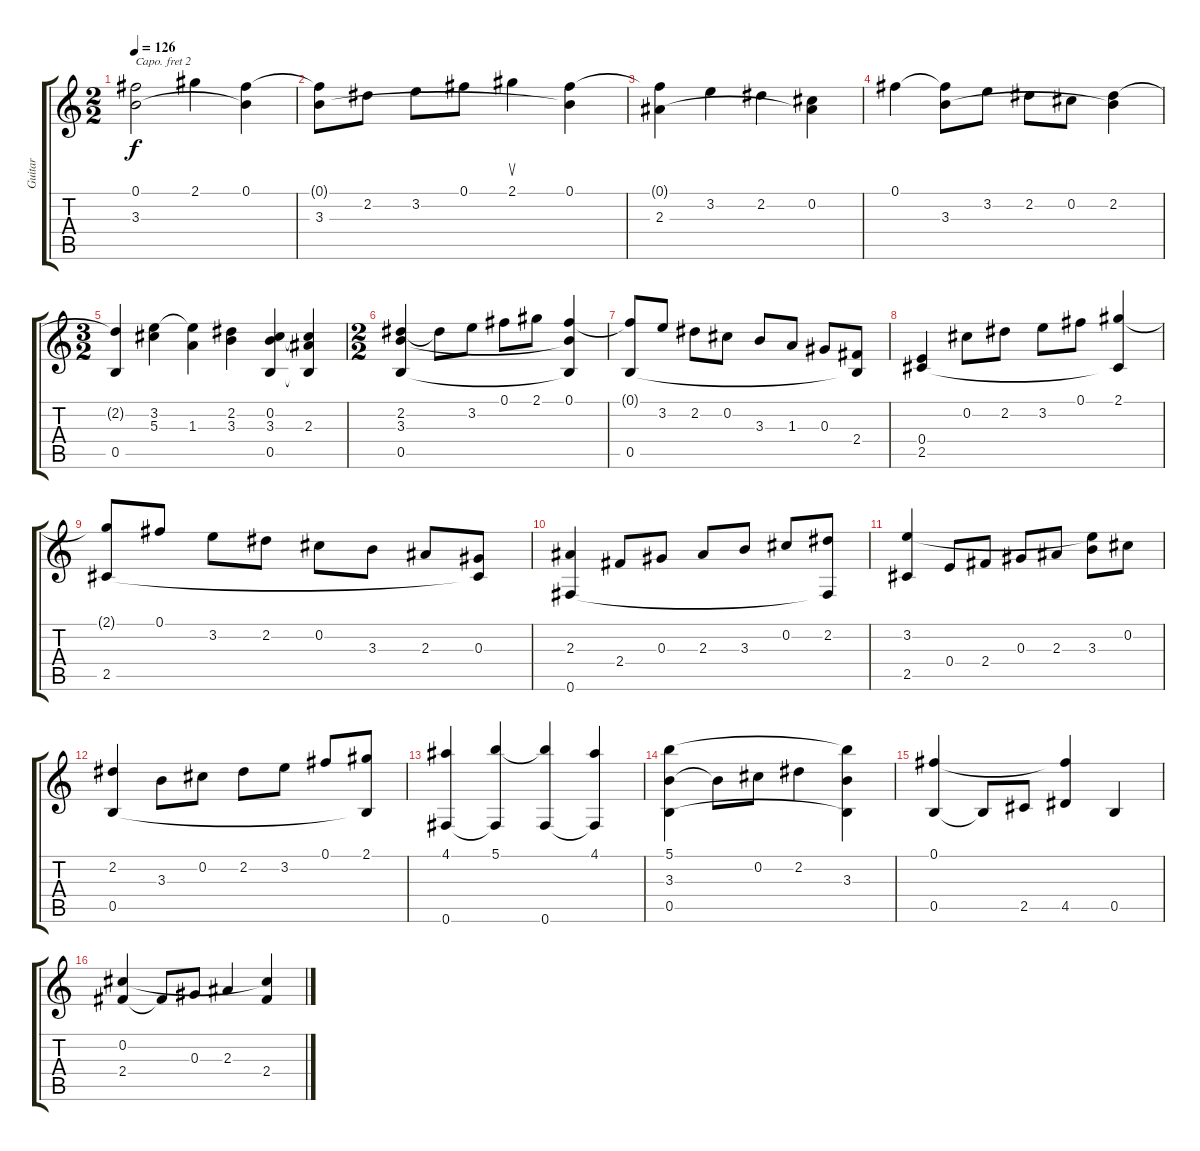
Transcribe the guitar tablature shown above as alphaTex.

\track ("Guitar" "Guitar") {instrument acousticguitarnylon}
\staff {score tabs}
\capo 2
\tuning (E4 B3 Gb3 D3 A2 E2) {hide}
\ts (2 2)
\tempo 126
\clef g2
\ks c
(0.1 3.3).2{dy f instrument acousticguitarnylon} 2.1.4 (0.1 3.3{t}).4 |
(0.1{t} 3.3).8 2.2.8 3.2.8 0.1.8 2.1.4{su} (0.1 3.3{t}).4 |
(0.1{t} 2.3).4 3.2.4 2.2.4 (0.2 2.3{t}).4 |
0.1.4 (0.1{t} 3.3).8 3.2.8 2.2.8 0.2.8 (2.2 3.3{t}).4 |
\ts (3 2)
(2.2{t} 0.5).4 (3.2 5.3).4 (3.2{t} 1.3).4 (2.2 3.3).4 (0.2 3.3 0.5).4 (0.2{t} 2.3 0.5{t}).4 |
\ts (2 2)
(2.2 3.3 0.5).4 2.2{t}.8 3.2.8 0.1.8 2.1.8 (0.1 3.3{t} 0.5{t}).4 |
(0.1{t} 0.5).8 3.2.8 2.2.8 0.2.8 3.3.8 1.3.8 0.3.8 (2.4 0.5{t}).8 |
(0.4 2.5).4 0.2.8 2.2.8 3.2.8 0.1.8 (2.1 2.5{t}).4 |
(2.1{t} 2.5).8 0.1.8 3.2.8 2.2.8 0.2.8 3.3.8 2.3.8 (0.3 2.5{t}).8 |
(2.3 0.6).4 2.4.8 0.3.8 2.3.8 3.3.8 0.2.8 (2.2 0.6{t}).8 |
(3.2 2.5).4 0.4.8 2.4.8 0.3.8 2.3.8 (3.2{t} 3.3).8 0.2.8 |
(2.2 0.5).4 3.3.8 0.2.8 2.2.8 3.2.8 0.1.8 (2.1 0.5{t}).8 |
(4.1 0.6).4 (5.1 0.6{t}).4 (5.1{t} 0.6).4 (4.1 0.6{t}).4 |
(5.1 3.3 0.5).4 3.3{t}.8 0.2.8 2.2.4 (5.1{t} 3.3 0.5{t}).4 |
(0.1 0.5).4 0.5{t}.8 2.5.8 (0.1{t} 4.5).4 0.5.4 |
(0.2 2.4).4 2.4{t}.8 0.3.8 2.3.4 (0.2{t} 2.4).4
